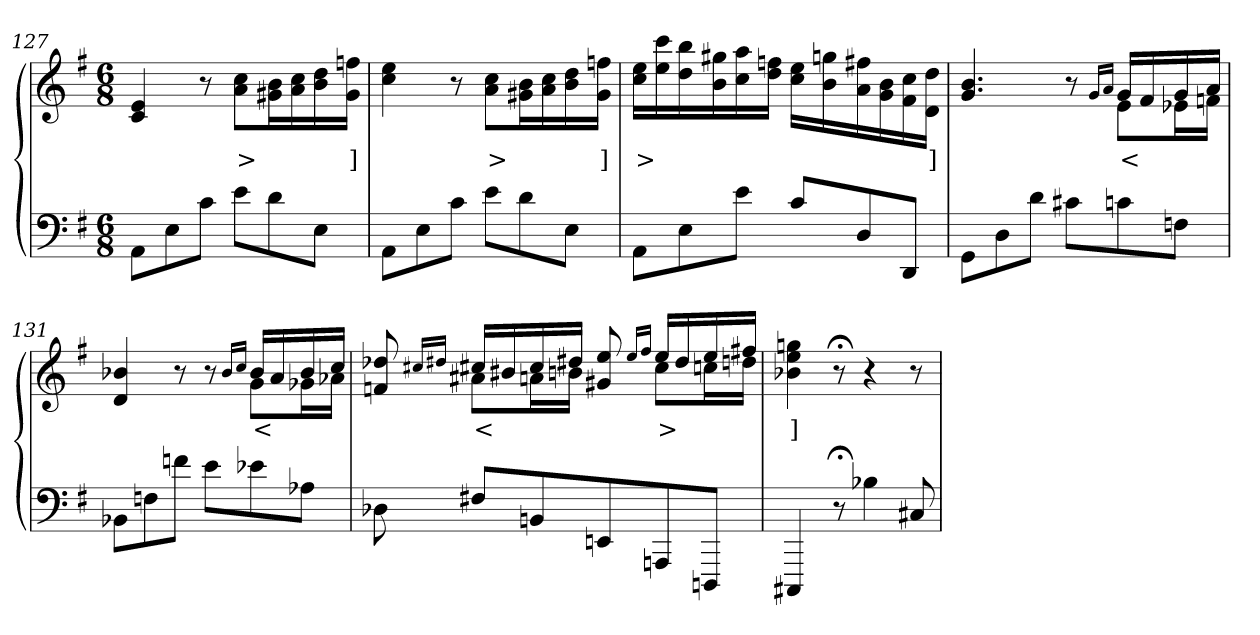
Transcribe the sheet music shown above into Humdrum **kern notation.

**kern	**kern	**text
*part2	*part1	*part1
*staff2	*staff1	*staff1
*clefF4	*clefG2	*
*k[f#]	*k[f#]	*
*M6/8	*M6/8	*
=127	=127	=127
8AAL	4e 4c	.
8E	.	.
8cJ	8r	.
8eL	8cc 8aL	>
8d	16b 16g#XL	.
.	16cc 16a	.
8EJ	16dd 16b	.
.	16ffn 16g#JJ	]
=128	=128	=128
8AAL	4ee 4cc	.
8E	.	.
8cJ	8r	.
8eL	8cc 8aL	>
8d	16b 16g#XL	.
.	16cc 16a	.
8EJ	16dd 16b	.
.	16ffn 16g#JJ	]
=129	=129	=129
8AAL	16ee 16ccLL	>
.	16ccc 16ee	.
8E	16bb 16dd	.
.	16gg#X 16b	.
8eJ	16aa 16cc	.
.	16ffn 16ddJJ	.
8cL	16ee 16ccLL	.
.	16ggn 16b	.
8D	16ff#X 16a	.
.	16b 16g	.
8DDJ	16cc 16f#	.
.	16dd 16dJJ	]
=130	=130	=130
*	*^	*
8GGL	4.b 4.g	2ryy	.
8D	.	.	.
8dJ	.	.	.
8c#XL	8r	.	.
.	16qg/LL	.	.
.	16qa/JJ	.	.
8cn	16gLL	8eL	<
.	16f#	.	.
8FnJ	16g	16e-XL	.
.	16aJJ	16fnJJ	.
=131	=131	=131	=131
8BB-XL	4b-X 4d	2ryy	.
8Fn	.	.	.
8fnJ	8r	.	.
8eL	8r	.	.
.	16qb-/LL	.	.
.	16qcc/JJ	.	.
8e-X	16b-LL	8gL	<
.	16a	.	.
8A-XJ	16b-	16g-XL	.
.	16ccJJ	16a-XJJ	.
=132	=132	=132	=132
8D-X	8dd-X 8fn	8ryy	.
.	16qqcc#X/L	.	.
.	16qqdd#XJ	.	.
8F#XL	16cc#LL	8a#XL	<
.	16b#X	.	.
8BBn	16cc#	16anL	.
.	16dd#JJ	16bnJJ	.
8EEn	8ee/ 8g#X/	8ryy	.
.	.	16qee/LL	.
.	.	16qff#/JJ	.
8AAAn	16eeLL	8cc#L	>
.	16dd#	.	.
8DDDnJ	16ee	16ccnL	.
.	16ff#XJJ	16ddnJJ	.
*	*v	*v	*
=133	=133	=133
4CCC#X	4ggn 4ee 4b-X	]
8r;<	8r;<	.
4B-X	4r	>
8C#	8r	.
=	=	=
*-	*-	*-
